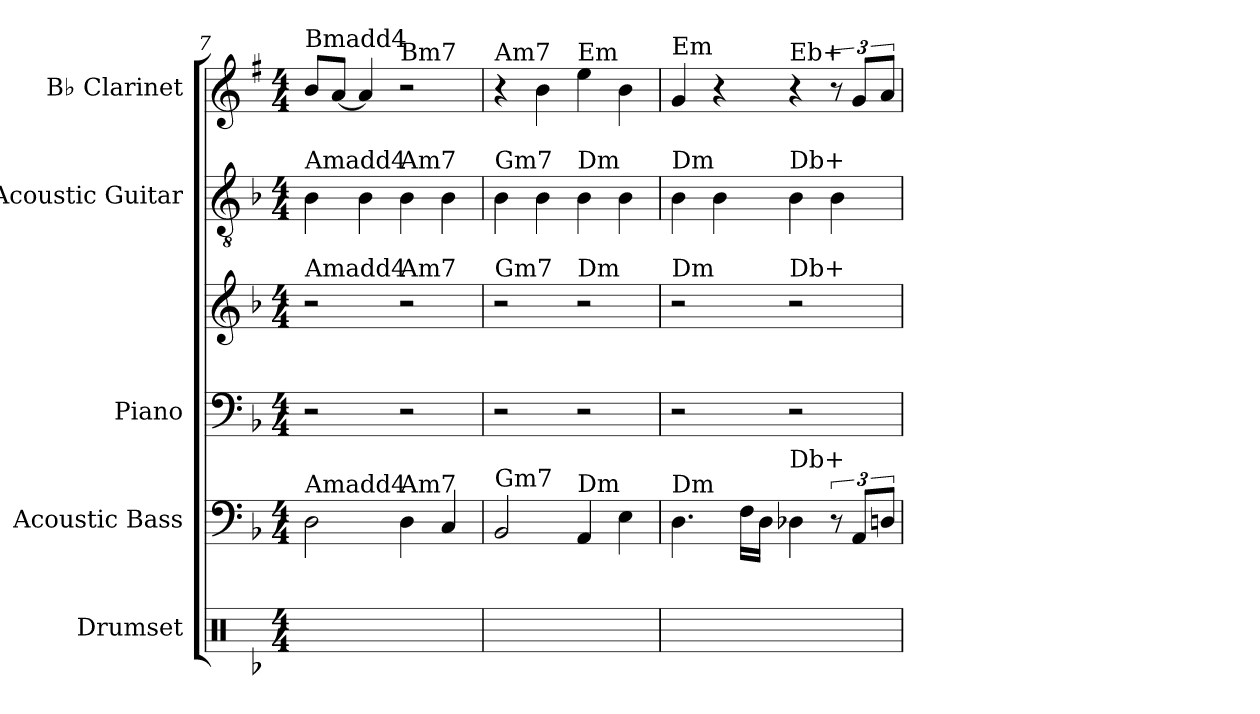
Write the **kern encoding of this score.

**kern	**kern	**kern	**kern	**kern	**kern
*part5	*part4	*part3	*part3	*part2	*part1
*staff6	*staff5	*staff4	*staff3	*staff2	*staff1
*I"Drumset	*I"Acoustic Bass	*I"Piano	*	*I"Acoustic Guitar	*I"B♭ Clarinet
*I'D. Set	*I'Bass	*I'Pno.	*	*I'Guit.	*I'B♭ Cl.
*clefX	*clefF4	*clefF4	*clefG2	*clefGv2	*clefG2
*	*ITrd7c12	*	*	*	*ITrd1c2
*k[b-]	*k[b-]	*k[b-]	*k[b-]	*k[b-]	*k[b-]
*M4/4	*M4/4	*M4/4	*M4/4	*M4/4	*M4/4
=7	=7	=7	=7	=7	=7
!	!	!	!	!	!LO:TX:a:t=Bmadd4
!	!	!	!	!LO:TX:a:t=Amadd4	!
!	!	!	!LO:TX:a:t=Amadd4	!	!
!	!LO:TX:a:t=Amadd4	!	!	!	!
4R	2DD\	2r	2r	4B-	8a/L
.	.	.	.	.	[8g/J
4R	.	.	.	4B-	4g/]
!	!	!	!	!	!LO:TX:a:t=Bm7
!	!	!	!	!LO:TX:a:t=Am7	!
!	!	!	!LO:TX:a:t=Am7	!	!
!	!LO:TX:a:t=Am7	!	!	!	!
4R	4DD\	2r	2r	4B-	2r
4R	4CC/	.	.	4B-	.
=8	=8	=8	=8	=8	=8
!	!	!	!	!	!LO:TX:a:t=Am7
!	!	!	!	!LO:TX:a:t=Gm7	!
!	!	!	!LO:TX:a:t=Gm7	!	!
!	!LO:TX:a:t=Gm7	!	!	!	!
4R	2BBB-/	2r	2r	4B-	4r
4R	.	.	.	4B-	4a\
!	!	!	!	!	!LO:TX:a:t=Em
!	!	!	!	!LO:TX:a:t=Dm	!
!	!	!	!LO:TX:a:t=Dm	!	!
!	!LO:TX:a:t=Dm	!	!	!	!
4R	4AAA/	2r	2r	4B-	4dd\
4R	4EE\	.	.	4B-	4a\
=9	=9	=9	=9	=9	=9
!	!	!	!	!	!LO:TX:a:t=Em
!	!	!	!	!LO:TX:a:t=Dm	!
!	!	!	!LO:TX:a:t=Dm	!	!
!	!LO:TX:a:t=Dm	!	!	!	!
4R	4.DD\	2r	2r	4B-	4f/
4R	.	.	.	4B-	4r
.	16FF\LL	.	.	.	.
.	16DD\JJ	.	.	.	.
!	!	!	!	!	!LO:TX:a:t=Eb+
!	!	!	!	!LO:TX:a:t=Db+	!
!	!	!	!LO:TX:a:t=Db+	!	!
!	!LO:TX:a:t=Db+	!	!	!	!
4R	4DD-X\	2r	2r	4B-	4r
4R	12r	.	.	4B-	12r
.	12AAA/L	.	.	.	12f/L
.	12DDn/J	.	.	.	12g/J
=	=	=	=	=	=
*-	*-	*-	*-	*-	*-
